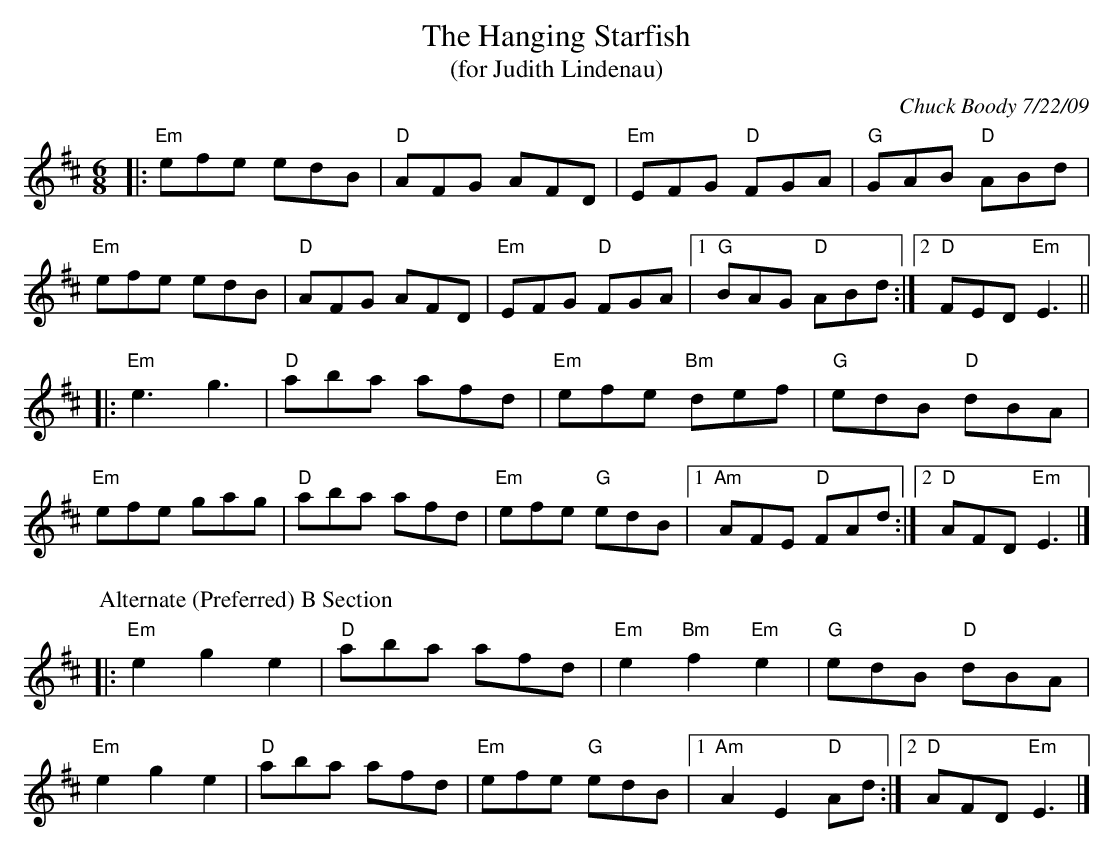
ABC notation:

X:1
T:Hanging Starfish, The
T:(for Judith Lindenau)
C:Chuck Boody 7/22/09
M:6/8
L:1/8
K:Edor
|:"Em"efe edB|"D"AFG AFD|"Em"EFG "D"FGA|"G"GAB "D"ABd|
"Em"efe edB|"D"AFG AFD|"Em"EFG "D"FGA|1"G"BAG "D"ABd:|2"D"FED "Em"E3||
|:"Em"e3 g3|"D"aba afd|"Em"efe "Bm"def|"G"edB "D"dBA|
"Em"efe gag|"D"aba afd|"Em"efe "G"edB|1"Am"AFE "D"FAd:|2"D"AFD "Em"E3|]
P:Alternate (Preferred) B Section
|:"Em"e2 g2 e2|"D"aba afd|"Em"e2 "Bm"f2 "Em"e2|"G"edB "D"dBA|
"Em"e2 g2 e2|"D"aba afd|"Em"efe "G"edB|1"Am"A2 E2 "D"Ad:|2"D"AFD "Em"E3|]
